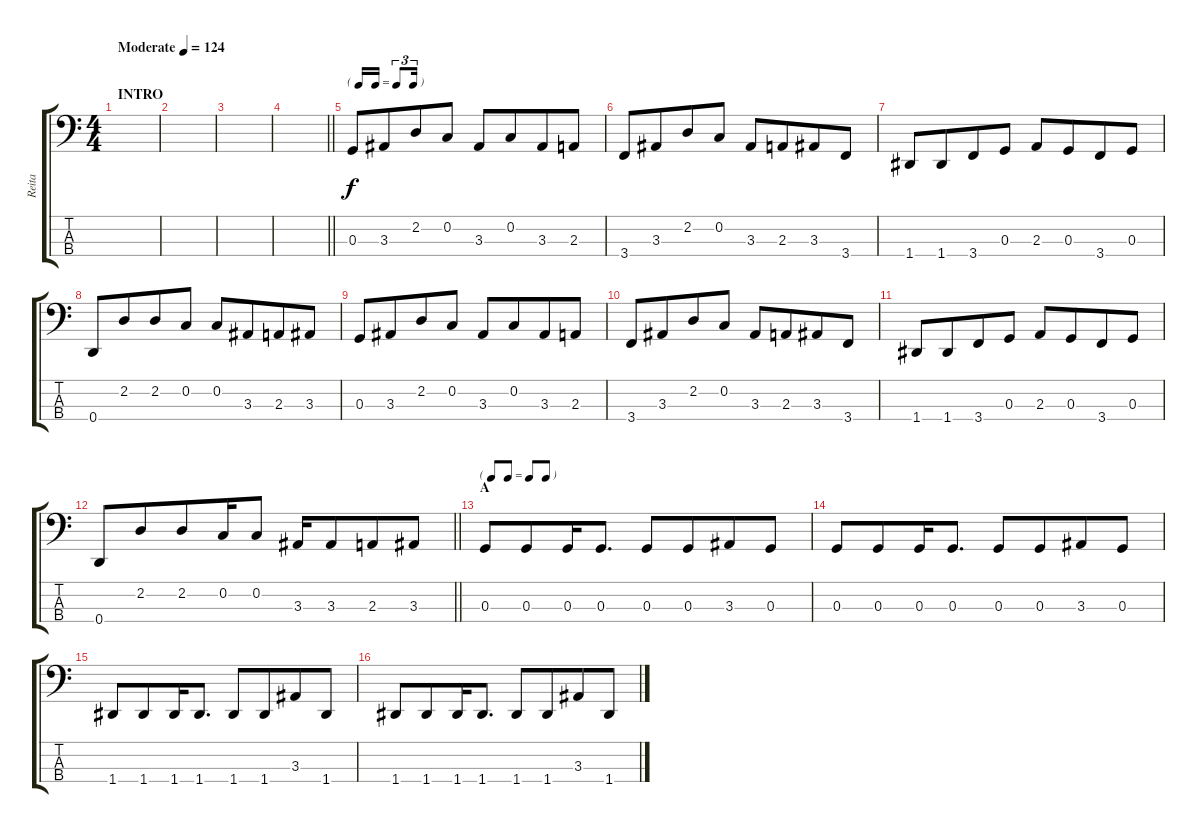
\track ("Reita" "Reita") {instrument electricbassfinger}
\staff {score tabs}
\tuning (F2 C2 G1 D1) {hide}
\ts (4 4)
\section ("" "INTRO")
\tempo (124 "Moderate")
\clef f4
\ks c
|
|
|
\barLineRight lightlight
|
\tf triplet16th
\section ("" "")
0.3.8 3.3.8{beam merge} 2.2.8 0.2.8 3.3.8 0.2.8{beam merge} 3.3.8 2.3.8 |
3.4.8 3.3.8{beam merge} 2.2.8 0.2.8 3.3.8 2.3.8{beam merge} 3.3.8 3.4.8 |
1.4.8 1.4.8{beam merge} 3.4.8 0.3.8 2.3.8 0.3.8{beam merge} 3.4.8 0.3.8 |
0.4.8 2.2.8{beam merge} 2.2.8 0.2.8 0.2.8 3.3.8{beam merge} 2.3.8 3.3.8 |
0.3.8 3.3.8{beam merge} 2.2.8 0.2.8 3.3.8 0.2.8{beam merge} 3.3.8 2.3.8 |
3.4.8 3.3.8{beam merge} 2.2.8 0.2.8 3.3.8 2.3.8{beam merge} 3.3.8 3.4.8 |
1.4.8 1.4.8{beam merge} 3.4.8 0.3.8 2.3.8 0.3.8{beam merge} 3.4.8 0.3.8 |
\barLineRight lightlight
0.4.8 2.2.8{beam merge} 2.2.8 0.2.16 0.2.8 3.3.16 3.3.8{beam merge} 2.3.8 3.3.8 |
\tf none
\section ("" "A")
0.3.8 0.3.8{beam merge} 0.3.16 0.3.8{d} 0.3.8 0.3.8{beam merge} 3.3.8 0.3.8 |
0.3.8 0.3.8{beam merge} 0.3.16 0.3.8{d} 0.3.8 0.3.8{beam merge} 3.3.8 0.3.8 |
1.4.8 1.4.8{beam merge} 1.4.16 1.4.8{d} 1.4.8 1.4.8{beam merge} 3.3.8 1.4.8 |
1.4.8 1.4.8{beam merge} 1.4.16 1.4.8{d} 1.4.8 1.4.8{beam merge} 3.3.8 1.4.8
